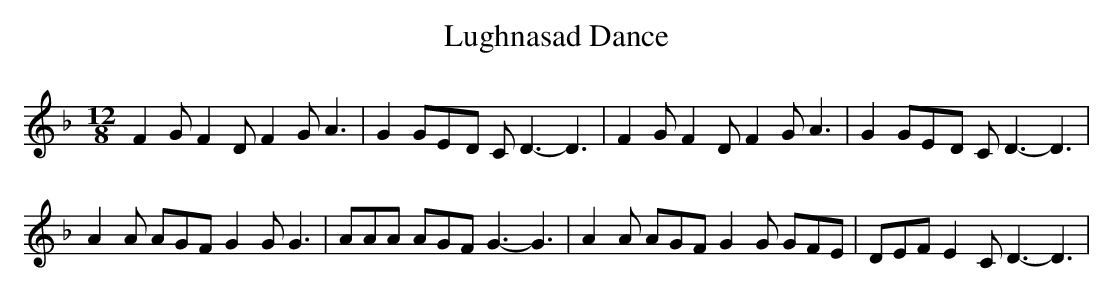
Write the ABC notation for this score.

X:1
T:Lughnasad Dance
M:12/8
L:1/8
K:F
 F2 G F2 D F2 G A3| G2 GE-D C D3- D3| F2 G F2 D F2 G A3| G2 GE-D C D3- D3|\
 A2 A AGF G2 G G3| AAA AGF G3- G3| A2 A AGF G2 G GFE| DEF E2 C D3- D3|\
